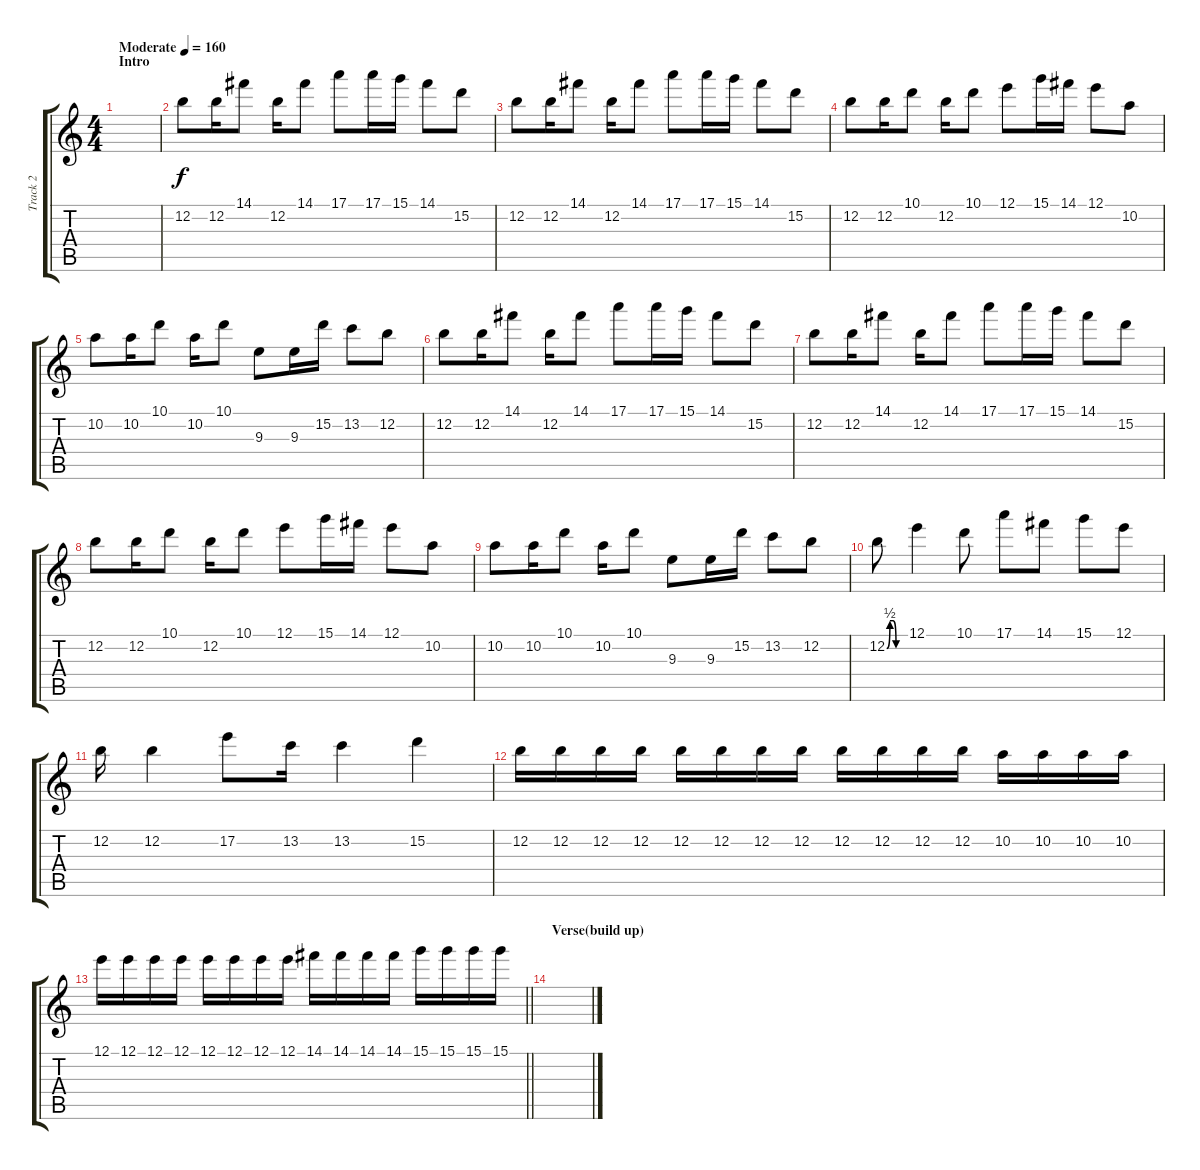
\track ("Track 2" "Track 2") {instrument distortionguitar}
\staff {score tabs}
\tuning (E4 B3 G3 D3 A2 E2) {hide}
\ts (4 4)
\section ("" "Intro")
\tempo (160 "Moderate")
\clef g2
\ks c
|
12.2.8 12.2.16 14.1.8 12.2.16 14.1.8 17.1.8 17.1.16 15.1.16 14.1.8 15.2.8 |
12.2.8 12.2.16 14.1.8 12.2.16 14.1.8 17.1.8 17.1.16 15.1.16 14.1.8 15.2.8 |
12.2.8 12.2.16 10.1.8 12.2.16 10.1.8 12.1.8 15.1.16 14.1.16 12.1.8 10.2.8 |
10.2.8 10.2.16 10.1.8 10.2.16 10.1.8 9.3.8 9.3.16 15.2.16 13.2.8 12.2.8 |
12.2.8 12.2.16 14.1.8 12.2.16 14.1.8 17.1.8 17.1.16 15.1.16 14.1.8 15.2.8 |
12.2.8 12.2.16 14.1.8 12.2.16 14.1.8 17.1.8 17.1.16 15.1.16 14.1.8 15.2.8 |
12.2.8 12.2.16 10.1.8 12.2.16 10.1.8 12.1.8 15.1.16 14.1.16 12.1.8 10.2.8 |
10.2.8 10.2.16 10.1.8 10.2.16 10.1.8 9.3.8 9.3.16 15.2.16 13.2.8 12.2.8 |
12.2{be (custom 0 0 10 2 20 2 30 0 60 0)}.8 12.1.4 10.1.8 17.1.8 14.1.8 15.1.8 12.1.8 |
12.2.16 12.2.4 17.2.8 13.2.16 13.2.4 15.2.4 |
12.2.16 12.2.16 12.2.16 12.2.16 12.2.16 12.2.16 12.2.16 12.2.16 12.2.16 12.2.16 12.2.16 12.2.16 10.2.16 10.2.16 10.2.16 10.2.16 |
\barLineRight lightlight
12.1.16 12.1.16 12.1.16 12.1.16 12.1.16 12.1.16 12.1.16 12.1.16 14.1.16 14.1.16 14.1.16 14.1.16 15.1.16 15.1.16 15.1.16 15.1.16 |
\section ("" "Verse(build up)")
